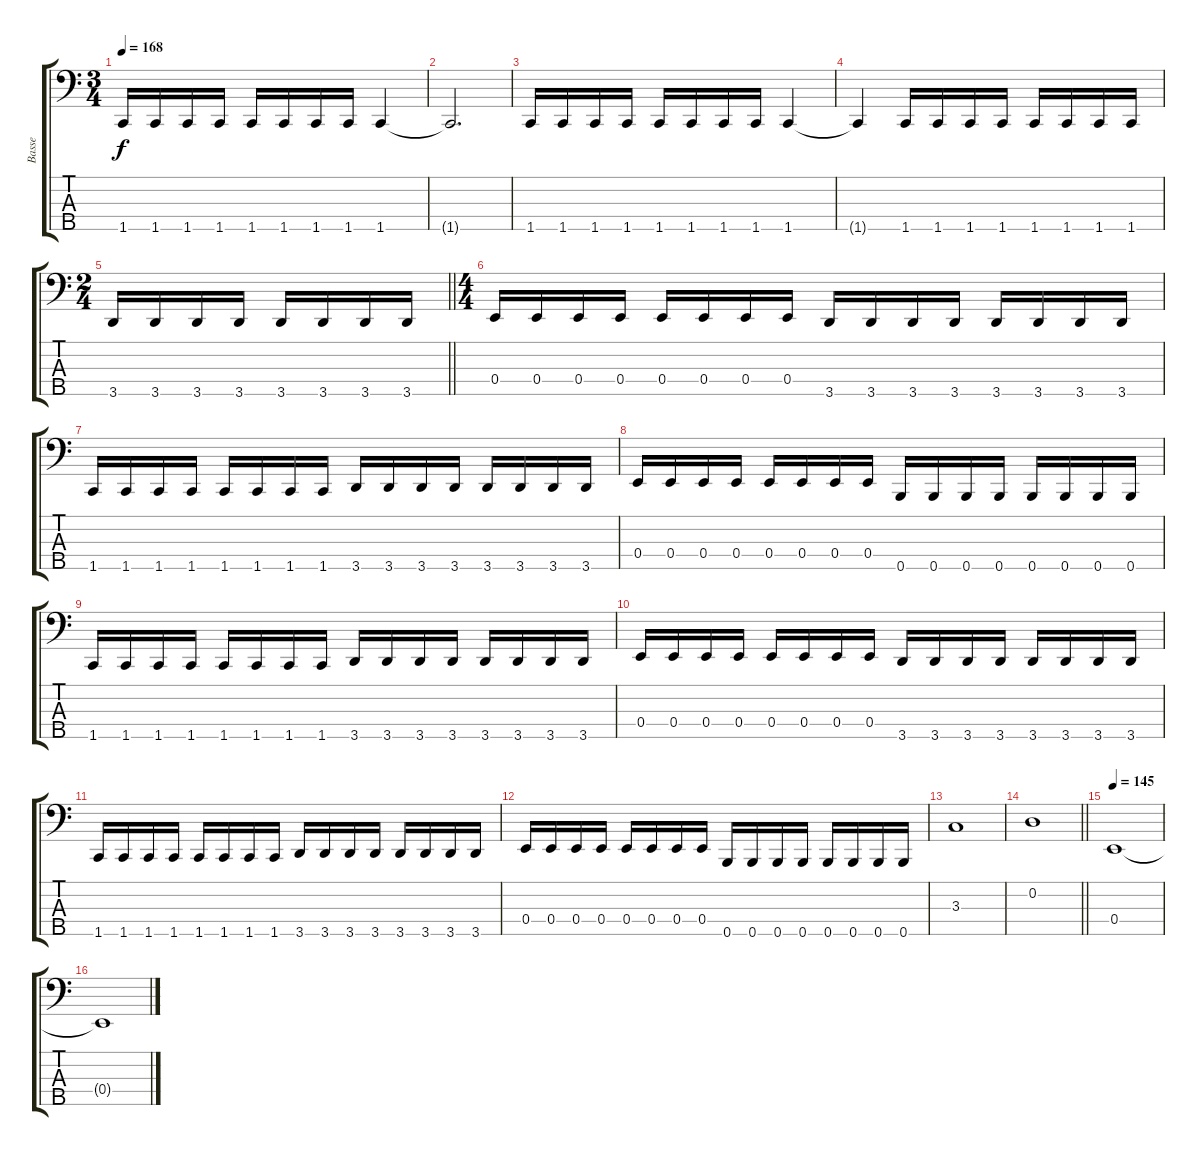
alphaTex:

\track ("Basse" "Basse") {instrument electricbassfinger}
\staff {score tabs}
\tuning (G2 D2 A1 E1 B0) {hide}
\ts (3 4)
\tempo 168
\clef f4
\ks c
1.5.16{dy f} 1.5.16 1.5.16 1.5.16 1.5.16 1.5.16 1.5.16 1.5.16 1.5.4 |
1.5{t}.2{d} |
1.5.16 1.5.16 1.5.16 1.5.16 1.5.16 1.5.16 1.5.16 1.5.16 1.5.4 |
1.5{t}.4 1.5.16 1.5.16 1.5.16 1.5.16 1.5.16 1.5.16 1.5.16 1.5.16 |
\ts (2 4)
\barLineRight lightlight
3.5.16 3.5.16 3.5.16 3.5.16 3.5.16 3.5.16 3.5.16 3.5.16 |
\ts (4 4)
0.4.16 0.4.16 0.4.16 0.4.16 0.4.16 0.4.16 0.4.16 0.4.16 3.5.16 3.5.16 3.5.16 3.5.16 3.5.16 3.5.16 3.5.16 3.5.16 |
1.5.16 1.5.16 1.5.16 1.5.16 1.5.16 1.5.16 1.5.16 1.5.16 3.5.16 3.5.16 3.5.16 3.5.16 3.5.16 3.5.16 3.5.16 3.5.16 |
0.4.16 0.4.16 0.4.16 0.4.16 0.4.16 0.4.16 0.4.16 0.4.16 0.5.16 0.5.16 0.5.16 0.5.16 0.5.16 0.5.16 0.5.16 0.5.16 |
1.5.16 1.5.16 1.5.16 1.5.16 1.5.16 1.5.16 1.5.16 1.5.16 3.5.16 3.5.16 3.5.16 3.5.16 3.5.16 3.5.16 3.5.16 3.5.16 |
0.4.16 0.4.16 0.4.16 0.4.16 0.4.16 0.4.16 0.4.16 0.4.16 3.5.16 3.5.16 3.5.16 3.5.16 3.5.16 3.5.16 3.5.16 3.5.16 |
1.5.16 1.5.16 1.5.16 1.5.16 1.5.16 1.5.16 1.5.16 1.5.16 3.5.16 3.5.16 3.5.16 3.5.16 3.5.16 3.5.16 3.5.16 3.5.16 |
0.4.16 0.4.16 0.4.16 0.4.16 0.4.16 0.4.16 0.4.16 0.4.16 0.5.16 0.5.16 0.5.16 0.5.16 0.5.16 0.5.16 0.5.16 0.5.16 |
3.3.1 |
\barLineRight lightlight
0.2.1 |
\tempo 133
\tempo 145
0.4.1{volume 0} |
0.4{t}.1
